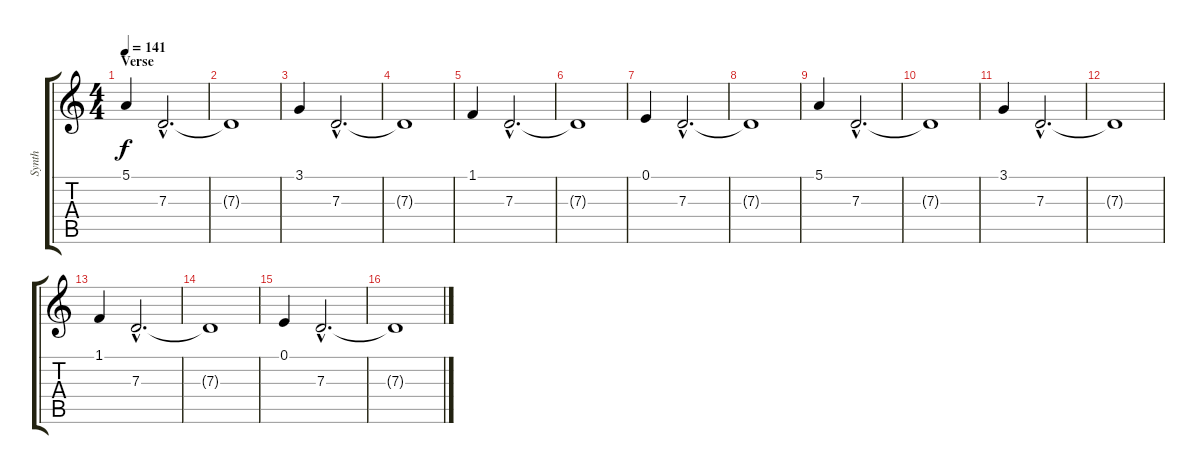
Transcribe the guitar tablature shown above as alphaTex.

\track ("Synth" "Synth") {instrument pad8sweep}
\staff {score tabs}
\tuning (E4 B3 G3 D3 A2 E2) {hide}
\ts (4 4)
\section ("" "Verse")
\tempo 141
\clef g2
\ks c
5.1.4{dy f} 7.3{hac}.2{d} |
7.3{t}.1 |
3.1.4 7.3{hac}.2{d} |
7.3{t}.1 |
1.1.4 7.3{hac}.2{d} |
7.3{t}.1 |
0.1.4 7.3{hac}.2{d} |
7.3{t}.1 |
5.1.4 7.3{hac}.2{d} |
7.3{t}.1 |
3.1.4 7.3{hac}.2{d} |
7.3{t}.1 |
1.1.4 7.3{hac}.2{d} |
7.3{t}.1 |
0.1.4 7.3{hac}.2{d} |
7.3{t}.1
